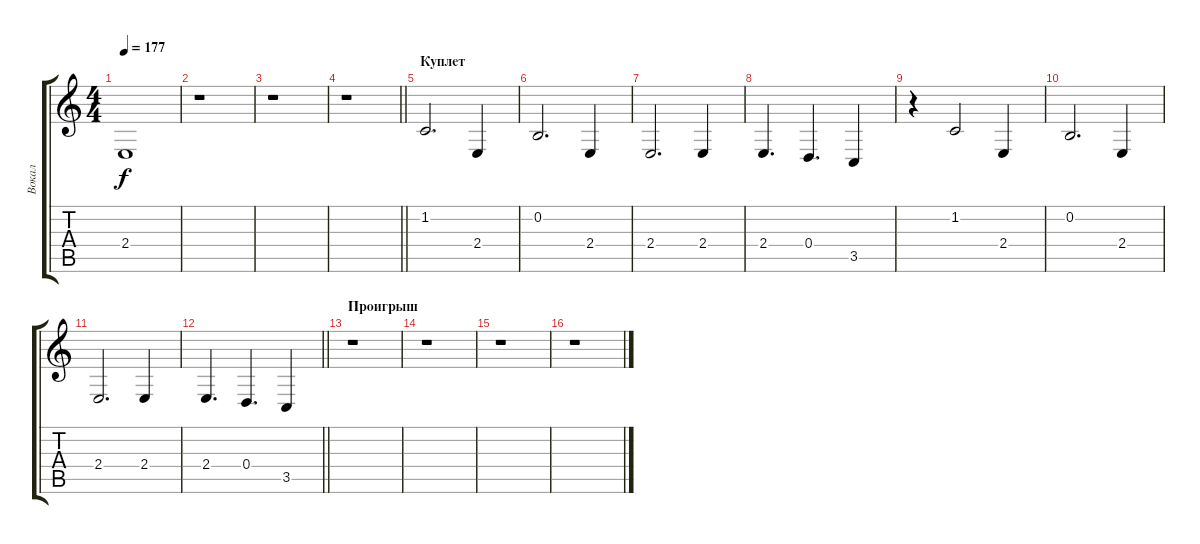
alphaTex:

\track ("Вокал" "Вокал") {instrument violin}
\staff {score tabs}
\tuning (E4 B3 G3 D3 A2 E2) {hide}
\ts (4 4)
\tempo 177
\clef g2
\ks c
2.4.1{dy f} |
r.1 |
r.1 |
\barLineRight lightlight
r.1 |
\section ("" "Куплет")
1.2.2{d} 2.4.4 |
0.2.2{d} 2.4.4 |
2.4.2{d} 2.4.4 |
2.4.4{d} 0.4.4{d} 3.5.4 |
r.4 1.2.2 2.4.4 |
0.2.2{d} 2.4.4 |
2.4.2{d} 2.4.4 |
\barLineRight lightlight
2.4.4{d} 0.4.4{d} 3.5.4 |
\section ("" "Проигрыш")
r.1 |
r.1 |
r.1 |
r.1
